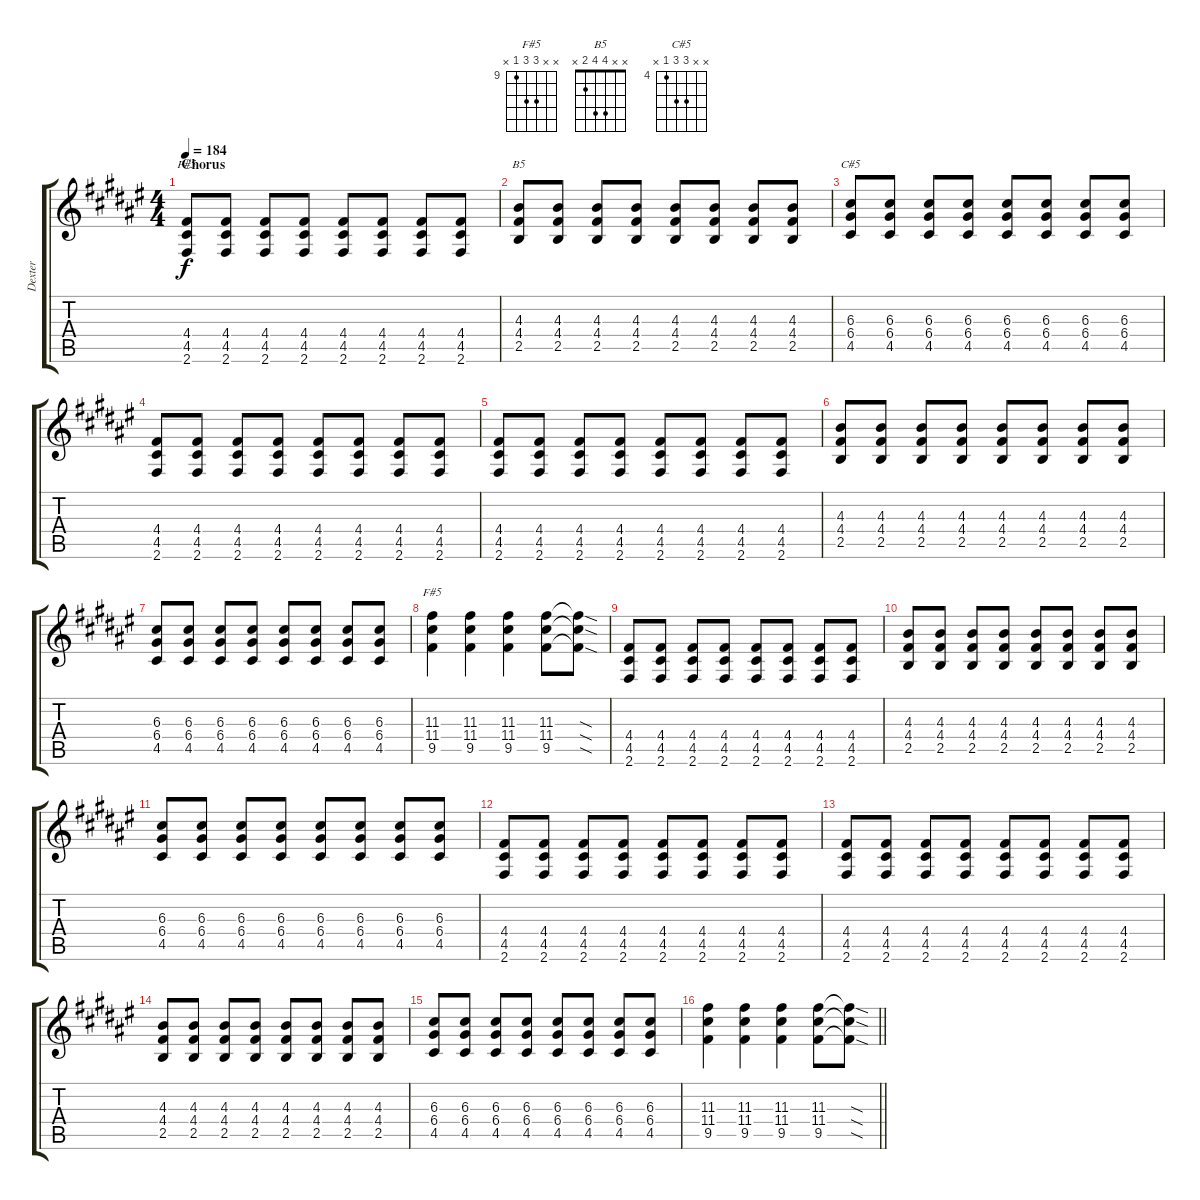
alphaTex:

\track ("Dexter" "Dexter") {instrument distortionguitar}
\staff {score tabs}
\tuning (E4 B3 G3 D3 A2 E2) {hide}
\chord ("F#5" x x x 4 4 2)
\chord ("B5" x x 4 4 2 x)
\chord ("C#5" x x 6 6 4 x) {firstfret 4}
\chord ("F#5" x x 11 11 9 x) {firstfret 9}
\ts (4 4)
\section ("" "Chorus")
\tempo 184
\clef g2
\ks f#
(4.4 4.5 2.6).8{ch "F#5" dy f} (4.4 4.5 2.6).8 (4.4 4.5 2.6).8 (4.4 4.5 2.6).8 (4.4 4.5 2.6).8 (4.4 4.5 2.6).8 (4.4 4.5 2.6).8 (4.4 4.5 2.6).8 |
(4.3 4.4 2.5).8{ch "B5"} (4.3 4.4 2.5).8 (4.3 4.4 2.5).8 (4.3 4.4 2.5).8 (4.3 4.4 2.5).8 (4.3 4.4 2.5).8 (4.3 4.4 2.5).8 (4.3 4.4 2.5).8 |
(6.3 6.4 4.5).8{ch "C#5"} (6.3 6.4 4.5).8 (6.3 6.4 4.5).8 (6.3 6.4 4.5).8 (6.3 6.4 4.5).8 (6.3 6.4 4.5).8 (6.3 6.4 4.5).8 (6.3 6.4 4.5).8 |
(4.4 4.5 2.6).8 (4.4 4.5 2.6).8 (4.4 4.5 2.6).8 (4.4 4.5 2.6).8 (4.4 4.5 2.6).8 (4.4 4.5 2.6).8 (4.4 4.5 2.6).8 (4.4 4.5 2.6).8 |
(4.4 4.5 2.6).8 (4.4 4.5 2.6).8 (4.4 4.5 2.6).8 (4.4 4.5 2.6).8 (4.4 4.5 2.6).8 (4.4 4.5 2.6).8 (4.4 4.5 2.6).8 (4.4 4.5 2.6).8 |
(4.3 4.4 2.5).8 (4.3 4.4 2.5).8 (4.3 4.4 2.5).8 (4.3 4.4 2.5).8 (4.3 4.4 2.5).8 (4.3 4.4 2.5).8 (4.3 4.4 2.5).8 (4.3 4.4 2.5).8 |
(6.3 6.4 4.5).8 (6.3 6.4 4.5).8 (6.3 6.4 4.5).8 (6.3 6.4 4.5).8 (6.3 6.4 4.5).8 (6.3 6.4 4.5).8 (6.3 6.4 4.5).8 (6.3 6.4 4.5).8 |
(11.3 11.4 9.5).4{ch "F#5"} (11.3 11.4 9.5).4 (11.3 11.4 9.5).4 (11.3 11.4 9.5).8 (11.3{sod t} 11.4{sod t} 9.5{sod t}).8 |
(4.4 4.5 2.6).8 (4.4 4.5 2.6).8 (4.4 4.5 2.6).8 (4.4 4.5 2.6).8 (4.4 4.5 2.6).8 (4.4 4.5 2.6).8 (4.4 4.5 2.6).8 (4.4 4.5 2.6).8 |
(4.3 4.4 2.5).8 (4.3 4.4 2.5).8 (4.3 4.4 2.5).8 (4.3 4.4 2.5).8 (4.3 4.4 2.5).8 (4.3 4.4 2.5).8 (4.3 4.4 2.5).8 (4.3 4.4 2.5).8 |
(6.3 6.4 4.5).8 (6.3 6.4 4.5).8 (6.3 6.4 4.5).8 (6.3 6.4 4.5).8 (6.3 6.4 4.5).8 (6.3 6.4 4.5).8 (6.3 6.4 4.5).8 (6.3 6.4 4.5).8 |
(4.4 4.5 2.6).8 (4.4 4.5 2.6).8 (4.4 4.5 2.6).8 (4.4 4.5 2.6).8 (4.4 4.5 2.6).8 (4.4 4.5 2.6).8 (4.4 4.5 2.6).8 (4.4 4.5 2.6).8 |
(4.4 4.5 2.6).8 (4.4 4.5 2.6).8 (4.4 4.5 2.6).8 (4.4 4.5 2.6).8 (4.4 4.5 2.6).8 (4.4 4.5 2.6).8 (4.4 4.5 2.6).8 (4.4 4.5 2.6).8 |
(4.3 4.4 2.5).8 (4.3 4.4 2.5).8 (4.3 4.4 2.5).8 (4.3 4.4 2.5).8 (4.3 4.4 2.5).8 (4.3 4.4 2.5).8 (4.3 4.4 2.5).8 (4.3 4.4 2.5).8 |
(6.3 6.4 4.5).8 (6.3 6.4 4.5).8 (6.3 6.4 4.5).8 (6.3 6.4 4.5).8 (6.3 6.4 4.5).8 (6.3 6.4 4.5).8 (6.3 6.4 4.5).8 (6.3 6.4 4.5).8 |
\barLineRight lightlight
(11.3 11.4 9.5).4 (11.3 11.4 9.5).4 (11.3 11.4 9.5).4 (11.3 11.4 9.5).8 (11.3{sod t} 11.4{sod t} 9.5{sod t}).8
